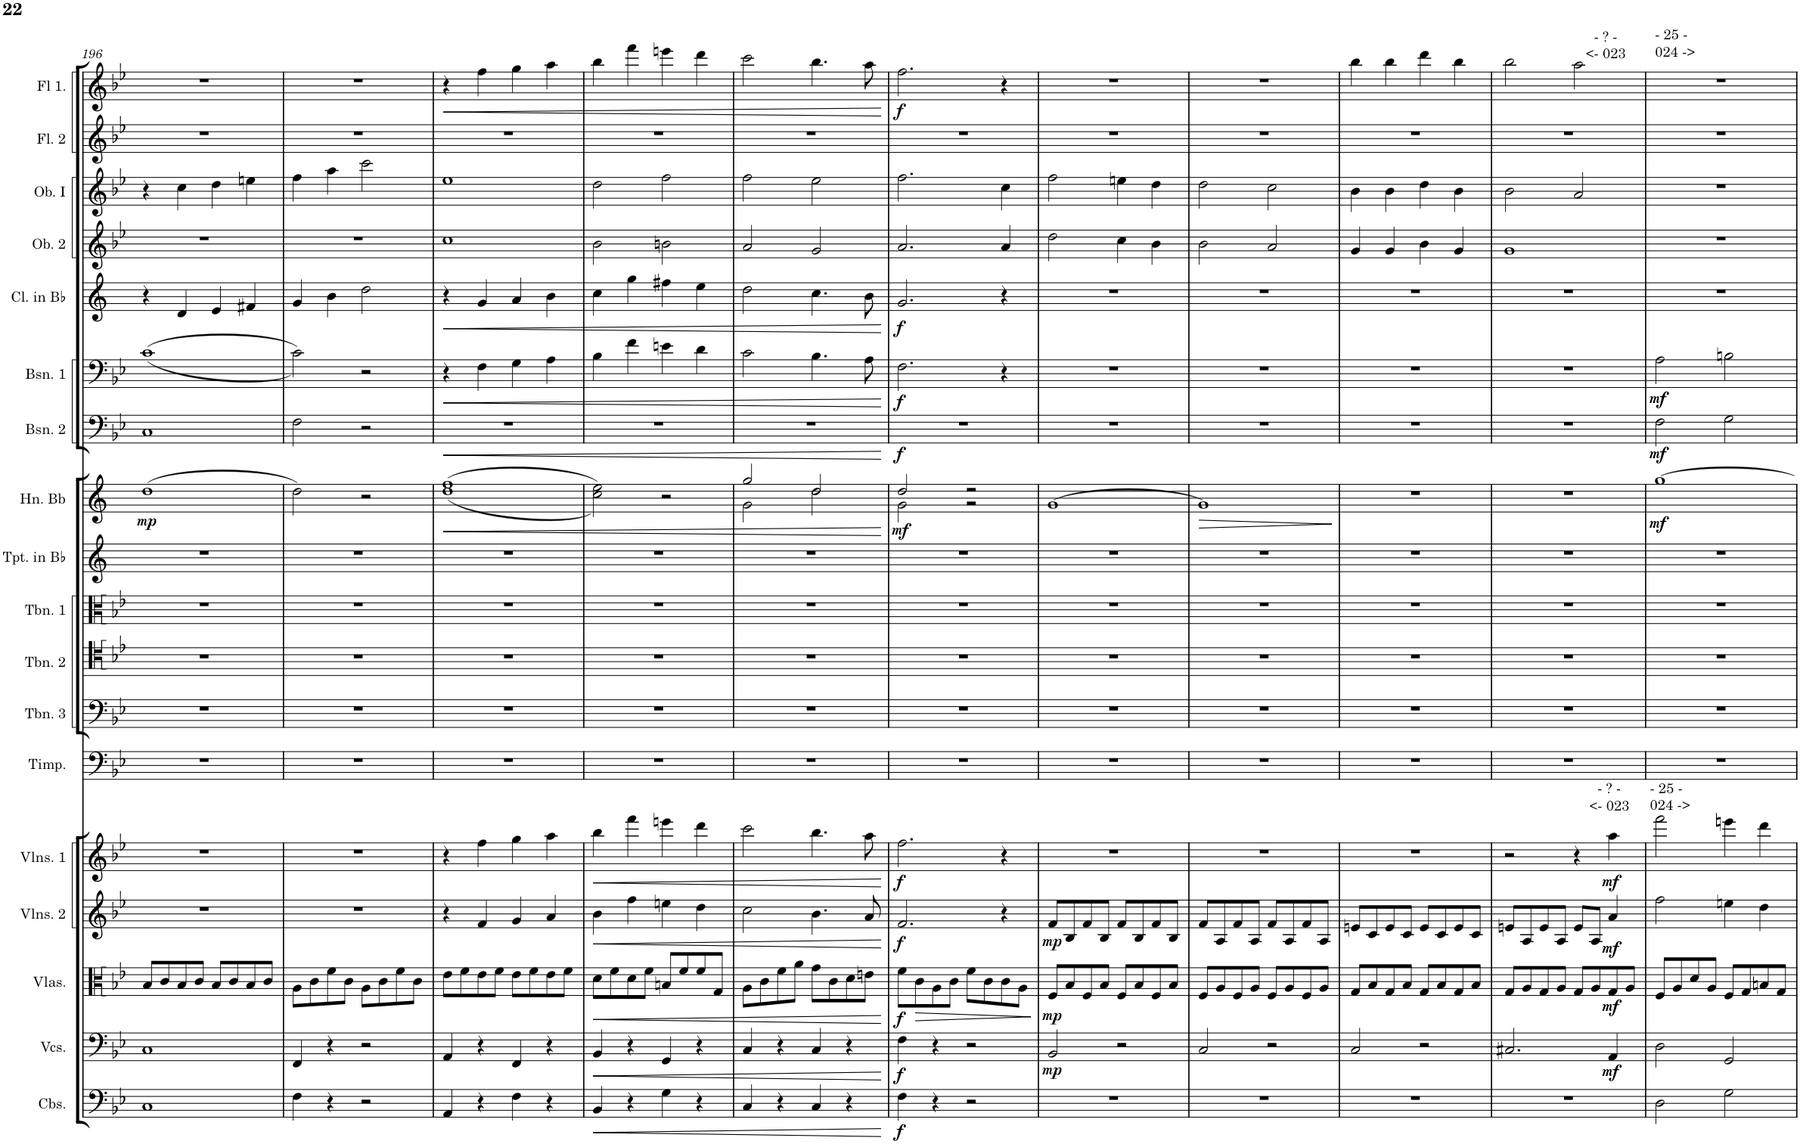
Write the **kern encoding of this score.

**kern	**dynam	**kern	**dynam	**kern	**dynam	**kern	**dynam	**kern	**dynam	**kern	**kern	**kern	**kern	**kern	**kern	**dynam	**kern	**dynam	**kern	**dynam	**kern	**dynam	**kern	**kern	**kern	**kern	**dynam
*part18	*part18	*part17	*part17	*part16	*part16	*part15	*part15	*part14	*part14	*part13	*part12	*part11	*part10	*part9	*part8	*part8	*part7	*part7	*part6	*part6	*part5	*part5	*part4	*part3	*part2	*part1	*part1
*staff18	*staff18	*staff17	*staff17	*staff16	*staff16	*staff15	*staff15	*staff14	*staff14	*staff13	*staff12	*staff11	*staff10	*staff9	*staff8	*staff8	*staff7	*staff7	*staff6	*staff6	*staff5	*staff5	*staff4	*staff3	*staff2	*staff1	*staff1
*I"Contrabasses	*	*I"Violoncellos	*	*I"Violas	*	*I"Violins 2	*	*I"Violins 1	*	*I"Timpani	*I"Trombone 3	*I"Trombone 2	*I"Trombone 1	*I"Trumpets in Bb	*I"Horn Bb	*	*I"Bassoon 2	*	*I"Bassoon 1	*	*I"Clarinets in Bb	*	*I"Oboe 2	*I"Oboe I	*I"Flute 2	*I"Flute 1	*
*I'Cbs.	*	*I'Vcs.	*	*I'Vlas.	*	*I'Vlns. 2	*	*I'Vlns. 1	*	*I'Timp.	*I'Tbn. 3	*I'Tbn. 2	*I'Tbn. 1	*I'Tpt. in Bb	*I'Hn. Bb	*	*I'Bsn. 2	*	*I'Bsn. 1	*	*I'Cl. in Bb	*	*I'Ob. 2	*I'Ob. I	*I'Fl. 2	*I'Fl 1.	*
!!LO:PB:g=z
*clefF4	*	*clefF4	*	*clefC3	*	*clefG2	*	*clefG2	*	*clefF4	*clefF4	*clefC4	*clefC3	*clefG2	*clefG2	*	*clefF4	*	*clefF4	*	*clefG2	*	*clefG2	*clefG2	*clefG2	*clefG2	*
*Trd7c12	*	*	*	*	*	*	*	*	*	*	*	*	*	*Trd1c2	*Trd1c2	*	*	*	*	*	*Trd1c2	*	*	*	*	*	*
*k[b-e-]	*	*k[b-e-]	*	*k[b-e-]	*	*k[b-e-]	*	*k[b-e-]	*	*k[b-e-]	*k[b-e-]	*k[b-e-]	*k[b-e-]	*k[]	*k[]	*	*k[b-e-]	*	*k[b-e-]	*	*k[]	*	*k[b-e-]	*k[b-e-]	*k[b-e-]	*k[b-e-]	*
*M2/2	*	*M2/2	*	*M2/2	*	*M2/2	*	*M2/2	*	*M2/2	*M2/2	*M2/2	*M2/2	*M2/2	*M2/2	*	*M2/2	*	*M2/2	*	*M2/2	*	*M2/2	*M2/2	*M2/2	*M2/2	*
*met(c|)	*	*met(c|)	*	*met(c|)	*	*met(c|)	*	*met(c|)	*	*met(c|)	*met(c|)	*met(c|)	*met(c|)	*met(c|)	*met(c|)	*	*met(c|)	*	*met(c|)	*	*met(c|)	*	*met(c|)	*met(c|)	*met(c|)	*met(c|)	*
=196	=196	=196	=196	=196	=196	=196	=196	=196	=196	=196	=196	=196	=196	=196	=196	=196	=196	=196	=196	=196	=196	=196	=196	=196	=196	=196	=196
!	!	!	!	!	!	!	!	!	!	!	!	!	!	!	!	!LO:DY:b	!	!	!	!	!	!	!	!	!	!	!
1C	.	1C	.	8B-/L	.	1r	.	1r	.	1r	1r	1r	1r	1r	(1dd	mp	1C	.	((<1c	.	4r	.	1r	4r	1r	1r	.
.	.	.	.	8c/	.	.	.	.	.	.	.	.	.	.	.	.	.	.	.	.	.	.	.	.	.	.	.
.	.	.	.	8B-/	.	.	.	.	.	.	.	.	.	.	.	.	.	.	.	.	4d/	.	.	4cc\	.	.	.
.	.	.	.	8c/J	.	.	.	.	.	.	.	.	.	.	.	.	.	.	.	.	.	.	.	.	.	.	.
.	.	.	.	8B-/L	.	.	.	.	.	.	.	.	.	.	.	.	.	.	.	.	4e/	.	.	4dd\	.	.	.
.	.	.	.	8c/	.	.	.	.	.	.	.	.	.	.	.	.	.	.	.	.	.	.	.	.	.	.	.
.	.	.	.	8B-/	.	.	.	.	.	.	.	.	.	.	.	.	.	.	.	.	4f#X/	.	.	4een\	.	.	.
.	.	.	.	8c/J	.	.	.	.	.	.	.	.	.	.	.	.	.	.	.	.	.	.	.	.	.	.	.
=197	=197	=197	=197	=197	=197	=197	=197	=197	=197	=197	=197	=197	=197	=197	=197	=197	=197	=197	=197	=197	=197	=197	=197	=197	=197	=197	=197
4F\	.	4FF/	.	8A\L	.	1r	.	1r	.	1r	1r	1r	1r	1r	2dd\)	.	2F\	.	2c\))	.	4g/	.	1r	4ff\	1r	1r	.
.	.	.	.	8c\	.	.	.	.	.	.	.	.	.	.	.	.	.	.	.	.	.	.	.	.	.	.	.
4r	.	4r	.	8f\	.	.	.	.	.	.	.	.	.	.	.	.	.	.	.	.	4b\	.	.	4aa\	.	.	.
.	.	.	.	8c\J	.	.	.	.	.	.	.	.	.	.	.	.	.	.	.	.	.	.	.	.	.	.	.
2r	.	2r	.	8A\L	.	.	.	.	.	.	.	.	.	.	2r	.	2r	.	2r	.	2dd\	.	.	2ccc\	.	.	.
.	.	.	.	8c\	.	.	.	.	.	.	.	.	.	.	.	.	.	.	.	.	.	.	.	.	.	.	.
.	.	.	.	8f\	.	.	.	.	.	.	.	.	.	.	.	.	.	.	.	.	.	.	.	.	.	.	.
.	.	.	.	8c\J	.	.	.	.	.	.	.	.	.	.	.	.	.	.	.	.	.	.	.	.	.	.	.
=198	=198	=198	=198	=198	=198	=198	=198	=198	=198	=198	=198	=198	=198	=198	=198	=198	=198	=198	=198	=198	=198	=198	=198	=198	=198	=198	=198
!	!	!	!	!	!	!	!	!	!	!	!	!	!	!	!	!LO:HP:b	!	!LO:HP:b	!	!LO:HP:b	!	!LO:HP:b	!	!	!	!	!LO:HP:b
4AA/	.	4AA/	.	8e-\L	.	4r	.	4r	.	1r	1r	1r	1r	1r	(<(1dd 1ff	<	1r	<	4r	<	4r	<	1cc	1ee-	1r	4r	<
.	.	.	.	8f\	.	.	.	.	.	.	.	.	.	.	.	.	.	.	.	.	.	.	.	.	.	.	.
4r	.	4r	.	8e-\	.	4f/	.	4ff\	.	.	.	.	.	.	.	.	.	.	4F\	.	4g/	.	.	.	.	4ff\	.
.	.	.	.	8f\J	.	.	.	.	.	.	.	.	.	.	.	.	.	.	.	.	.	.	.	.	.	.	.
4F\	.	4FF/	.	8e-\L	.	4g/	.	4gg\	.	.	.	.	.	.	.	.	.	.	4G\	.	4a/	.	.	.	.	4gg\	.
.	.	.	.	8f\	.	.	.	.	.	.	.	.	.	.	.	.	.	.	.	.	.	.	.	.	.	.	.
4r	.	4r	.	8e-\	.	4a/	.	4aa\	.	.	.	.	.	.	.	.	.	.	4A\	.	4b\	.	.	.	.	4aa\	.
.	.	.	.	8f\J	.	.	.	.	.	.	.	.	.	.	.	.	.	.	.	.	.	.	.	.	.	.	.
=199	=199	=199	=199	=199	=199	=199	=199	=199	=199	=199	=199	=199	=199	=199	=199	=199	=199	=199	=199	=199	=199	=199	=199	=199	=199	=199	=199
!	!LO:HP:b	!	!LO:HP:b	!	!LO:HP:b	!	!LO:HP:b	!	!LO:HP:b	!	!	!	!	!	!	!	!	!	!	!	!	!	!	!	!	!	!
4BB-/	<	4BB-/	<	8d\L	<	4b-\	<	4bb-\	<	1r	1r	1r	1r	1r	2cc\ 2ee\))	.	1r	.	4B-\	.	4cc\	.	2b-\	2dd\	1r	4bb-\	.
.	.	.	.	8f\	.	.	.	.	.	.	.	.	.	.	.	.	.	.	.	.	.	.	.	.	.	.	.
4r	.	4r	.	8d\	.	4ff\	.	4fff\	.	.	.	.	.	.	.	.	.	.	4f\	.	4gg\	.	.	.	.	4fff\	.
.	.	.	.	8f\J	.	.	.	.	.	.	.	.	.	.	.	.	.	.	.	.	.	.	.	.	.	.	.
4G\	.	4GG/	.	8Bn/L	.	4een\	.	4eeen\	.	.	.	.	.	.	2r	.	.	.	4en\	.	4ff#X\	.	2bn\	2ff\	.	4eeen\	.
.	.	.	.	8f/	.	.	.	.	.	.	.	.	.	.	.	.	.	.	.	.	.	.	.	.	.	.	.
4r	.	4r	.	8f/	.	4dd\	.	4ddd\	.	.	.	.	.	.	.	.	.	.	4d\	.	4ee\	.	.	.	.	4ddd\	.
.	.	.	.	8G/J	.	.	.	.	.	.	.	.	.	.	.	.	.	.	.	.	.	.	.	.	.	.	.
=200	=200	=200	=200	=200	=200	=200	=200	=200	=200	=200	=200	=200	=200	=200	=200	=200	=200	=200	=200	=200	=200	=200	=200	=200	=200	=200	=200
*	*	*	*	*	*	*	*	*	*	*	*	*	*	*	*^	*	*	*	*	*	*	*	*	*	*	*	*
4C/	.	4C/	.	8A\L	.	2cc\	.	2ccc\	.	1r	1r	1r	1r	1r	2gg/	2g\	.	1r	.	2c\	.	2dd\	.	2a/	2ff\	1r	2ccc\	.
.	.	.	.	8c\	.	.	.	.	.	.	.	.	.	.	.	.	.	.	.	.	.	.	.	.	.	.	.	.
4r	.	4r	.	8f\	.	.	.	.	.	.	.	.	.	.	.	.	.	.	.	.	.	.	.	.	.	.	.	.
.	.	.	.	8a\J	.	.	.	.	.	.	.	.	.	.	.	.	.	.	.	.	.	.	.	.	.	.	.	.
4C/	.	4C/	.	8g\L	.	4.b-\	.	4.bb-\	.	.	.	.	.	.	2dd/	2dd\	.	.	.	4.B-\	.	4.cc\	.	2g/	2ee-\	.	4.bb-\	.
.	.	.	.	8c\	.	.	.	.	.	.	.	.	.	.	.	.	.	.	.	.	.	.	.	.	.	.	.	.
4r	.	4r	.	8d\	.	.	.	.	.	.	.	.	.	.	.	.	.	.	.	.	.	.	.	.	.	.	.	.
.	.	.	.	8en\J	.	8a/	.	8aa\	.	.	.	.	.	.	.	.	.	.	.	8A\	.	8b\	.	.	.	.	8aa\	.
*	*	*	*	*	*	*	*	*	*	*	*	*	*	*	*v	*v	*	*	*	*	*	*	*	*	*	*	*	*
.	[	.	[	.	[	.	[	.	[	.	.	.	.	.	.	[	.	[	.	[	.	[	.	.	.	.	[
=201	=201	=201	=201	=201	=201	=201	=201	=201	=201	=201	=201	=201	=201	=201	=201	=201	=201	=201	=201	=201	=201	=201	=201	=201	=201	=201	=201
*	*	*	*	*	*	*	*	*	*	*	*	*	*	*	*^	*	*	*	*	*	*	*	*	*	*	*	*
!	!LO:DY:b	!	!LO:DY:b	!	!LO:DY:b	!	!LO:DY:b	!	!LO:DY:b	!	!	!	!	!	!	!	!LO:DY:b	!	!LO:DY:b	!	!LO:DY:b	!	!LO:DY:b	!	!	!	!	!LO:DY:b
4F\	f	4F\	f	8f\L	f	2.f/	f	2.ff\	f	1r	1r	1r	1r	1r	2dd/	2g\	mf	1r	f	2.F\	f	2.g/	f	2.a/	2.ff\	1r	2.ff\	f
!	!	!	!	!	!LO:HP:b	!	!	!	!	!	!	!	!	!	!	!	!	!	!	!	!	!	!	!	!	!	!	!
.	.	.	.	8c\	>	.	.	.	.	.	.	.	.	.	.	.	.	.	.	.	.	.	.	.	.	.	.	.
4r	.	4r	.	8A\	.	.	.	.	.	.	.	.	.	.	.	.	.	.	.	.	.	.	.	.	.	.	.	.
.	.	.	.	8c\J	.	.	.	.	.	.	.	.	.	.	.	.	.	.	.	.	.	.	.	.	.	.	.	.
2r	.	2r	.	8f\L	.	.	.	.	.	.	.	.	.	.	2r	2r	.	.	.	.	.	.	.	.	.	.	.	.
.	.	.	.	8c\	.	.	.	.	.	.	.	.	.	.	.	.	.	.	.	.	.	.	.	.	.	.	.	.
.	.	.	.	8c\	.	4r	.	4r	.	.	.	.	.	.	.	.	.	.	.	4r	.	4r	.	4a/	4cc\	.	4r	.
.	.	.	.	8A\J	.	.	.	.	.	.	.	.	.	.	.	.	.	.	.	.	.	.	.	.	.	.	.	.
*	*	*	*	*	*	*	*	*	*	*	*	*	*	*	*v	*v	*	*	*	*	*	*	*	*	*	*	*	*
.	.	.	.	.	]	.	.	.	.	.	.	.	.	.	.	.	.	.	.	.	.	.	.	.	.	.	.
=202	=202	=202	=202	=202	=202	=202	=202	=202	=202	=202	=202	=202	=202	=202	=202	=202	=202	=202	=202	=202	=202	=202	=202	=202	=202	=202	=202
!	!	!	!LO:DY:b	!	!LO:DY:b	!	!LO:DY:b	!	!	!	!	!	!	!	!	!	!	!	!	!	!	!	!	!	!	!	!
1r	.	2BB-/	mp	8F/L	mp	8f/L	mp	1r	.	1r	1r	1r	1r	1r	[>1g	.	1r	.	1r	.	1r	.	2dd\	2ff\	1r	1r	.
.	.	.	.	8B-/	.	8B-/	.	.	.	.	.	.	.	.	.	.	.	.	.	.	.	.	.	.	.	.	.
.	.	.	.	8F/	.	8f/	.	.	.	.	.	.	.	.	.	.	.	.	.	.	.	.	.	.	.	.	.
.	.	.	.	8B-/J	.	8B-/J	.	.	.	.	.	.	.	.	.	.	.	.	.	.	.	.	.	.	.	.	.
.	.	2r	.	8F/L	.	8f/L	.	.	.	.	.	.	.	.	.	.	.	.	.	.	.	.	4cc\	4een\	.	.	.
.	.	.	.	8B-/	.	8B-/	.	.	.	.	.	.	.	.	.	.	.	.	.	.	.	.	.	.	.	.	.
.	.	.	.	8F/	.	8f/	.	.	.	.	.	.	.	.	.	.	.	.	.	.	.	.	4b-\	4dd\	.	.	.
.	.	.	.	8B-/J	.	8B-/J	.	.	.	.	.	.	.	.	.	.	.	.	.	.	.	.	.	.	.	.	.
=203	=203	=203	=203	=203	=203	=203	=203	=203	=203	=203	=203	=203	=203	=203	=203	=203	=203	=203	=203	=203	=203	=203	=203	=203	=203	=203	=203
!	!	!	!	!	!	!	!	!	!	!	!	!	!	!	!	!LO:HP:b	!	!	!	!	!	!	!	!	!	!	!
1r	.	2C/	.	8F/L	.	8f/L	.	1r	.	1r	1r	1r	1r	1r	1g]	>	1r	.	1r	.	1r	.	2b-\	2dd\	1r	1r	.
.	.	.	.	8A/	.	8A/	.	.	.	.	.	.	.	.	.	.	.	.	.	.	.	.	.	.	.	.	.
.	.	.	.	8F/	.	8f/	.	.	.	.	.	.	.	.	.	.	.	.	.	.	.	.	.	.	.	.	.
.	.	.	.	8A/J	.	8A/J	.	.	.	.	.	.	.	.	.	.	.	.	.	.	.	.	.	.	.	.	.
.	.	2r	.	8F/L	.	8f/L	.	.	.	.	.	.	.	.	.	.	.	.	.	.	.	.	2a/	2cc\	.	.	.
.	.	.	.	8A/	.	8A/	.	.	.	.	.	.	.	.	.	.	.	.	.	.	.	.	.	.	.	.	.
.	.	.	.	8F/	.	8f/	.	.	.	.	.	.	.	.	.	.	.	.	.	.	.	.	.	.	.	.	.
.	.	.	.	8A/J	.	8A/J	.	.	.	.	.	.	.	.	.	.	.	.	.	.	.	.	.	.	.	.	.
.	.	.	.	.	.	.	.	.	.	.	.	.	.	.	.	]	.	.	.	.	.	.	.	.	.	.	.
=204	=204	=204	=204	=204	=204	=204	=204	=204	=204	=204	=204	=204	=204	=204	=204	=204	=204	=204	=204	=204	=204	=204	=204	=204	=204	=204	=204
1r	.	2C/	.	8G/L	.	8en/L	.	1r	.	1r	1r	1r	1r	1r	1r	.	1r	.	1r	.	1r	.	4g/	4b-\	1r	4bb-\	.
.	.	.	.	8B-/	.	8c/	.	.	.	.	.	.	.	.	.	.	.	.	.	.	.	.	.	.	.	.	.
.	.	.	.	8G/	.	8e/	.	.	.	.	.	.	.	.	.	.	.	.	.	.	.	.	4g/	4b-\	.	4bb-\	.
.	.	.	.	8B-/J	.	8c/J	.	.	.	.	.	.	.	.	.	.	.	.	.	.	.	.	.	.	.	.	.
.	.	2r	.	8G/L	.	8e/L	.	.	.	.	.	.	.	.	.	.	.	.	.	.	.	.	4b-\	4dd\	.	4ddd\	.
.	.	.	.	8B-/	.	8c/	.	.	.	.	.	.	.	.	.	.	.	.	.	.	.	.	.	.	.	.	.
.	.	.	.	8G/	.	8e/	.	.	.	.	.	.	.	.	.	.	.	.	.	.	.	.	4g/	4b-\	.	4bb-\	.
.	.	.	.	8B-/J	.	8c/J	.	.	.	.	.	.	.	.	.	.	.	.	.	.	.	.	.	.	.	.	.
=205	=205	=205	=205	=205	=205	=205	=205	=205	=205	=205	=205	=205	=205	=205	=205	=205	=205	=205	=205	=205	=205	=205	=205	=205	=205	=205	=205
!	!	!	!	!	!	!	!	!	!	!	!	!	!	!	!	!	!	!	!	!	!	!	!	!	!	!LO:TX:a:t=- ? -	!
!	!	!	!	!	!	!	!	!	!	!	!	!	!	!	!	!	!	!	!	!	!	!	!	!	!	!LO:TX:a:t=<- 023	!
!	!	!	!	!	!	!	!	!LO:TX:a:t=- ? -	!	!	!	!	!	!	!	!	!	!	!	!	!	!	!	!	!	!	!
!	!	!	!	!	!	!	!	!LO:TX:a:t=<- 023	!	!	!	!	!	!	!	!	!	!	!	!	!	!	!	!	!	!	!
1r	.	2.C#X/	.	8G/L	.	8en/L	.	2r	.	1r	1r	1r	1r	1r	1r	.	1r	.	1r	.	1r	.	1g	2b-\	1r	2bb-\	.
.	.	.	.	8A/	.	8A/	.	.	.	.	.	.	.	.	.	.	.	.	.	.	.	.	.	.	.	.	.
.	.	.	.	8G/	.	8e/	.	.	.	.	.	.	.	.	.	.	.	.	.	.	.	.	.	.	.	.	.
.	.	.	.	8A/J	.	8A/J	.	.	.	.	.	.	.	.	.	.	.	.	.	.	.	.	.	.	.	.	.
.	.	.	.	8G/L	.	8e/L	.	4r	.	.	.	.	.	.	.	.	.	.	.	.	.	.	.	2a/	.	2aa\	.
.	.	.	.	8A/	.	8A/J	.	.	.	.	.	.	.	.	.	.	.	.	.	.	.	.	.	.	.	.	.
!	!	!	!LO:DY:b	!	!LO:DY:b	!	!LO:DY:b	!	!LO:DY:b	!	!	!	!	!	!	!	!	!	!	!	!	!	!	!	!	!	!
.	.	4AA/	mf	8G/	mf	4a/	mf	4aa\	mf	.	.	.	.	.	.	.	.	.	.	.	.	.	.	.	.	.	.
.	.	.	.	8A/J	.	.	.	.	.	.	.	.	.	.	.	.	.	.	.	.	.	.	.	.	.	.	.
=206	=206	=206	=206	=206	=206	=206	=206	=206	=206	=206	=206	=206	=206	=206	=206	=206	=206	=206	=206	=206	=206	=206	=206	=206	=206	=206	=206
!	!	!	!	!	!	!	!	!	!	!	!	!	!	!	!	!	!	!	!	!	!	!	!	!	!	!LO:TX:a:t=- 25 -	!
!	!	!	!	!	!	!	!	!	!	!	!	!	!	!	!	!	!	!	!	!	!	!	!	!	!	!LO:TX:a:t=024 ->	!
!	!	!	!	!	!	!	!	!LO:TX:a:t=- 25 -	!	!	!	!	!	!	!	!	!	!	!	!	!	!	!	!	!	!	!
!	!	!	!	!	!	!	!	!LO:TX:a:t=024 ->	!	!	!	!	!	!	!	!	!	!	!	!	!	!	!	!	!	!	!
!	!	!	!	!	!	!	!	!	!	!	!	!	!	!	!	!LO:DY:b	!	!LO:DY:b	!	!LO:DY:b	!	!	!	!	!	!	!
2D\	.	2D\	.	8F/L	.	2ff\	.	2fff\	.	1r	1r	1r	1r	1r	[1gg	mf	2F\	mf	2A\	mf	1r	.	1r	1r	1r	1r	.
.	.	.	.	8A/	.	.	.	.	.	.	.	.	.	.	.	.	.	.	.	.	.	.	.	.	.	.	.
.	.	.	.	8d/	.	.	.	.	.	.	.	.	.	.	.	.	.	.	.	.	.	.	.	.	.	.	.
.	.	.	.	8A/J	.	.	.	.	.	.	.	.	.	.	.	.	.	.	.	.	.	.	.	.	.	.	.
2G\	.	2GG/	.	8F/L	.	4een\	.	4eeen\	.	.	.	.	.	.	.	.	2G\	.	2Bn\	.	.	.	.	.	.	.	.
.	.	.	.	8G/	.	.	.	.	.	.	.	.	.	.	.	.	.	.	.	.	.	.	.	.	.	.	.
.	.	.	.	8Bn/	.	4dd\	.	4ddd\	.	.	.	.	.	.	.	.	.	.	.	.	.	.	.	.	.	.	.
.	.	.	.	8G/J	.	.	.	.	.	.	.	.	.	.	.	.	.	.	.	.	.	.	.	.	.	.	.
=	=	=	=	=	=	=	=	=	=	=	=	=	=	=	=	=	=	=	=	=	=	=	=	=	=	=	=
*-	*-	*-	*-	*-	*-	*-	*-	*-	*-	*-	*-	*-	*-	*-	*-	*-	*-	*-	*-	*-	*-	*-	*-	*-	*-	*-	*-
